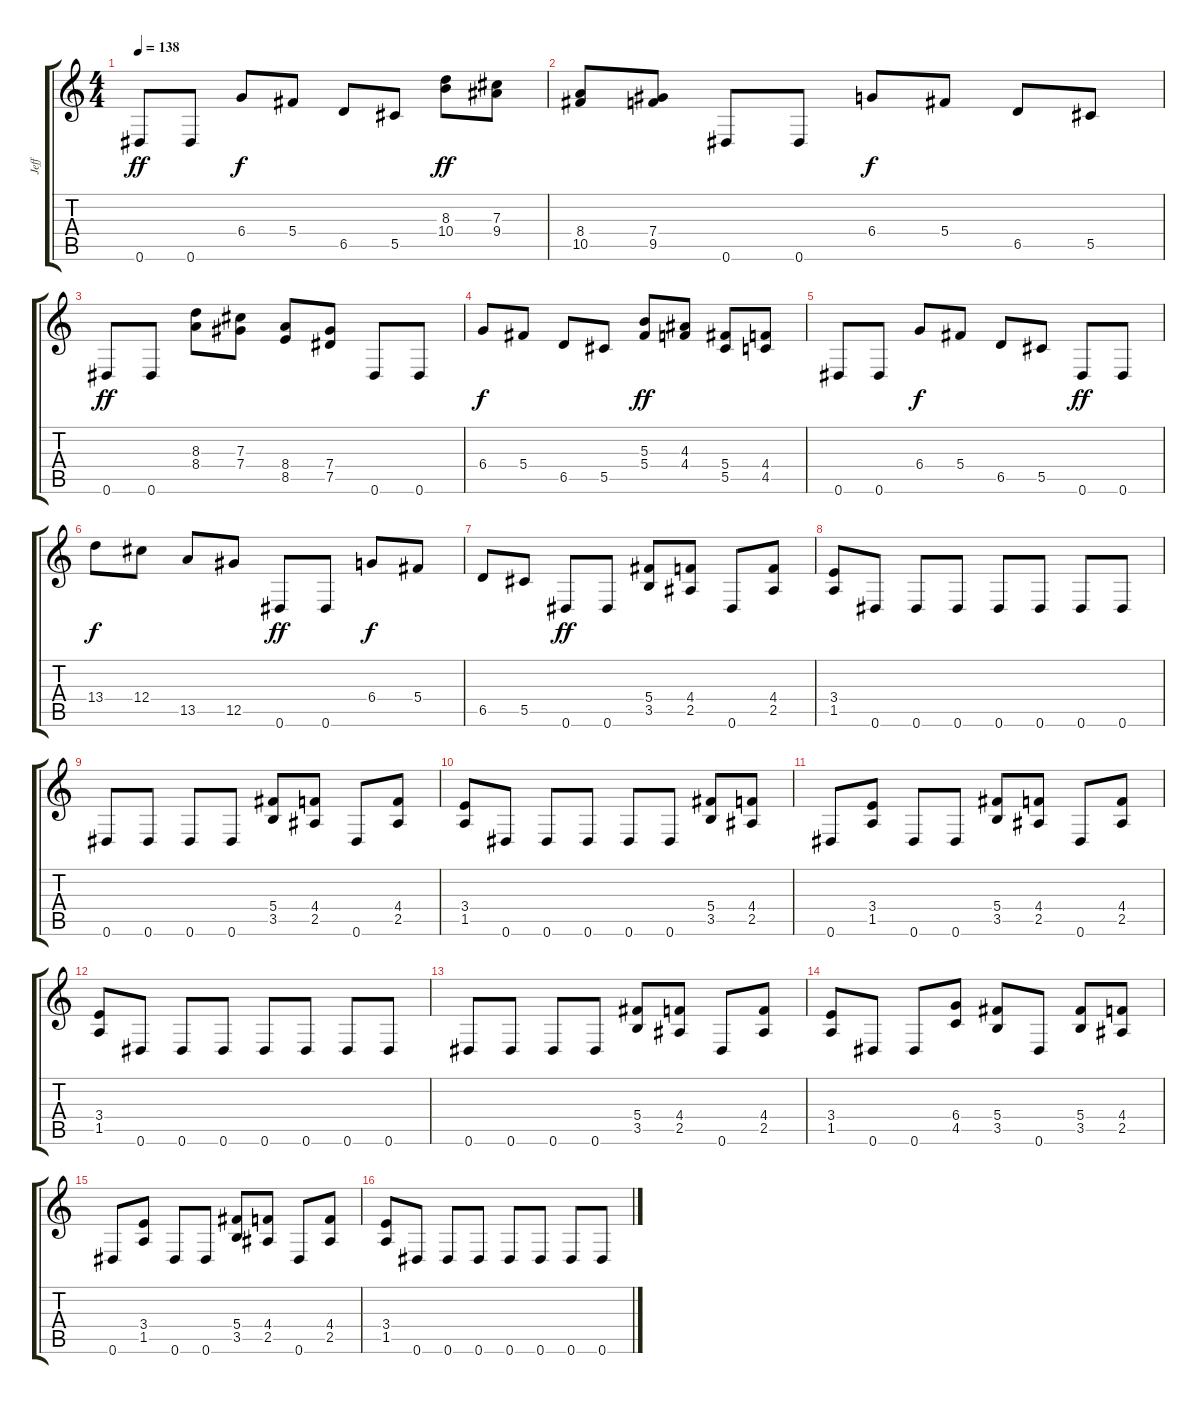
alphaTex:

\track ("Jeff" "Jeff") {instrument overdrivenguitar}
\staff {score tabs}
\tuning (Eb4 Bb3 Gb3 Db3 Ab2 Eb2) {hide}
\ts (4 4)
\tempo 138
\clef g2
\ks c
0.6.8{dy ff} 0.6.8 6.4.8{dy f} 5.4.8 6.5.8 5.5.8 (8.3 10.4).8{dy ff} (7.3 9.4).8 |
(8.4 10.5).8 (7.4 9.5).8 0.6.8 0.6.8 6.4.8{dy f} 5.4.8 6.5.8 5.5.8 |
0.6.8{dy ff} 0.6.8 (8.3 8.4).8 (7.3 7.4).8 (8.4 8.5).8 (7.4 7.5).8 0.6.8 0.6.8 |
6.4.8{dy f} 5.4.8 6.5.8 5.5.8 (5.3 5.4).8{dy ff} (4.3 4.4).8 (5.4 5.5).8 (4.4 4.5).8 |
0.6.8 0.6.8 6.4.8{dy f} 5.4.8 6.5.8 5.5.8 0.6.8{dy ff} 0.6.8 |
13.4.8{dy f} 12.4.8 13.5.8 12.5.8 0.6.8{dy ff} 0.6.8 6.4.8{dy f} 5.4.8 |
6.5.8 5.5.8 0.6.8{dy ff} 0.6.8 (5.4 3.5).8 (4.4 2.5).8 0.6.8 (4.4 2.5).8 |
(3.4 1.5).8 0.6.8 0.6.8 0.6.8 0.6.8 0.6.8 0.6.8 0.6.8 |
0.6.8 0.6.8 0.6.8 0.6.8 (5.4 3.5).8 (4.4 2.5).8 0.6.8 (4.4 2.5).8 |
(3.4 1.5).8 0.6.8 0.6.8 0.6.8 0.6.8 0.6.8 (5.4 3.5).8 (4.4 2.5).8 |
0.6.8 (3.4 1.5).8 0.6.8 0.6.8 (5.4 3.5).8 (4.4 2.5).8 0.6.8 (4.4 2.5).8 |
(3.4 1.5).8 0.6.8 0.6.8 0.6.8 0.6.8 0.6.8 0.6.8 0.6.8 |
0.6.8 0.6.8 0.6.8 0.6.8 (5.4 3.5).8 (4.4 2.5).8 0.6.8 (4.4 2.5).8 |
(3.4 1.5).8 0.6.8 0.6.8 (6.4 4.5).8 (5.4 3.5).8 0.6.8 (5.4 3.5).8 (4.4 2.5).8 |
0.6.8 (3.4 1.5).8 0.6.8 0.6.8 (5.4 3.5).8 (4.4 2.5).8 0.6.8 (4.4 2.5).8 |
(3.4 1.5).8 0.6.8 0.6.8 0.6.8 0.6.8 0.6.8 0.6.8 0.6.8
